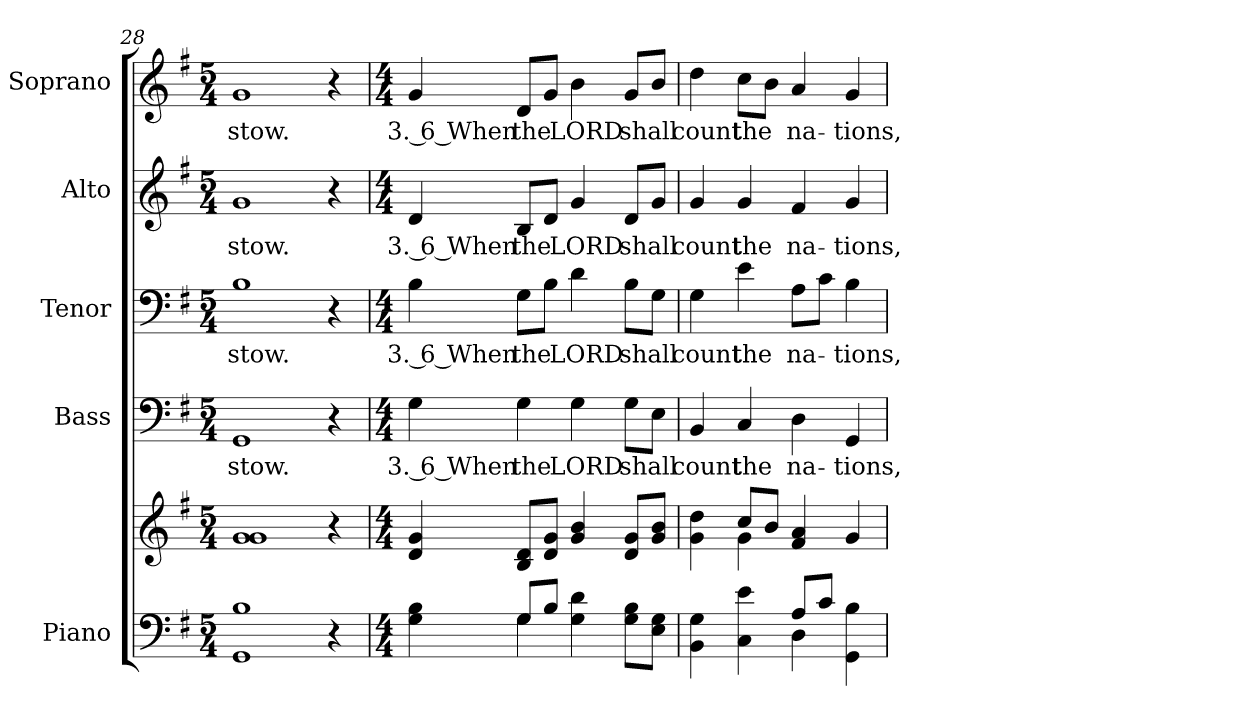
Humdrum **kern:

**kern	**kern	**kern	**text	**kern	**text	**kern	**text	**kern	**text
*part5	*part5	*part4	*part4	*part3	*part3	*part2	*part2	*part1	*part1
*staff6	*staff5	*staff4	*staff4	*staff3	*staff3	*staff2	*staff2	*staff1	*staff1
*I"Piano	*	*I"Bass	*	*I"Tenor	*	*I"Alto	*	*I"Soprano	*
*I'Pno.	*	*I'B.	*	*I'T.	*	*I'A.	*	*I'S.	*
*clefF4	*clefG2	*clefF4	*	*clefF4	*	*clefG2	*	*clefG2	*
*k[f#]	*k[f#]	*k[f#]	*	*k[f#]	*	*k[f#]	*	*k[f#]	*
*G:	*G:	*G:	*	*G:	*	*G:	*	*G:	*
*M5/4	*M5/4	*M5/4	*	*M5/4	*	*M5/4	*	*M5/4	*
=28	=28	=28	=28	=28	=28	=28	=28	=28	=28
!	!	!	!LO:LY:b:color=#000000	!	!	!	!	!	!
!	!	!	!	!	!LO:LY:b:color=#000000	!	!	!	!
!	!	!	!	!	!	!	!LO:LY:b:color=#000000	!	!
!	!	!	!	!	!	!	!	!	!LO:LY:b:color=#000000
1GGi 1Bi	1gi 1gi	1GGi	-stow.	1Bi	-stow.	1gi	-stow.	1gi	-stow.
4r	4r	4r	.	4r	.	4r	.	4r	.
=29	=29	=29	=29	=29	=29	=29	=29	=29	=29
*M4/4	*M4/4	*M4/4	*	*M4/4	*	*M4/4	*	*M4/4	*
*^	*	*	*	*	*	*	*	*	*
!	!	!	!	!LO:LY:b:color=#000000	!	!	!	!	!	!
!	!	!	!	!	!	!LO:LY:b:color=#000000	!	!	!	!
!	!	!	!	!	!	!	!	!LO:LY:b:color=#000000	!	!
!	!	!	!	!	!	!	!	!	!	!LO:LY:b:color=#000000
4Gi\ 4Bi	4ryy	4di/ 4gi	4Gi\	3. 6 When	4Bi\	3. 6 When	4di/	3. 6 When	4gi/	3. 6 When
!	!	!	!	!LO:LY:b:color=#000000	!	!	!	!	!	!
!	!	!	!	!	!	!LO:LY:b:color=#000000	!	!	!	!
!	!	!	!	!	!	!	!	!LO:LY:b:color=#000000	!	!
!	!	!	!	!	!	!	!	!	!	!LO:LY:b:color=#000000
8Gi/L	4Gi\	8Bi/ 8diL	4Gi\	the	8Gi\L	the	8Bi/L	the	8di/L	the
8Bi/J	.	8di/ 8giJ	.	.	8Bi\J	.	8di/J	.	8gi/J	.
!	!	!	!	!LO:LY:b:color=#000000	!	!	!	!	!	!
!	!	!	!	!	!	!LO:LY:b:color=#000000	!	!	!	!
!	!	!	!	!	!	!	!	!LO:LY:b:color=#000000	!	!
!	!	!	!	!	!	!	!	!	!	!LO:LY:b:color=#000000
4Gi\ 4di	2ryy	4gi/ 4bi	4Gi\	LORD	4di\	LORD	4gi/	LORD	4bi\	LORD
!	!	!	!	!LO:LY:b:color=#000000	!	!	!	!	!	!
!	!	!	!	!	!	!LO:LY:b:color=#000000	!	!	!	!
!	!	!	!	!	!	!	!	!LO:LY:b:color=#000000	!	!
!	!	!	!	!	!	!	!	!	!	!LO:LY:b:color=#000000
8Gi\ 8BiL	.	8di/ 8giL	8Gi\L	shall	8Bi\L	shall	8di/L	shall	8gi/L	shall
8Ei\ 8GiJ	.	8gi/ 8biJ	8Ei\J	.	8Gi\J	.	8gi/J	.	8bi/J	.
=30	=30	=30	=30	=30	=30	=30	=30	=30	=30	=30
*	*	*^	*	*	*	*	*	*	*	*
!	!	!	!	!	!LO:LY:b:color=#000000	!	!	!	!	!	!
!	!	!	!	!	!	!	!LO:LY:b:color=#000000	!	!	!	!
!	!	!	!	!	!	!	!	!	!LO:LY:b:color=#000000	!	!
!	!	!	!	!	!	!	!	!	!	!	!LO:LY:b:color=#000000
4BBi\ 4Gi	2ryy	4gi\ 4ddi	4ryy	4BBi/	count	4Gi\	count	4gi/	count	4ddi\	count
!	!	!	!	!	!LO:LY:b:color=#000000	!	!	!	!	!	!
!	!	!	!	!	!	!	!LO:LY:b:color=#000000	!	!	!	!
!	!	!	!	!	!	!	!	!	!LO:LY:b:color=#000000	!	!
!	!	!	!	!	!	!	!	!	!	!	!LO:LY:b:color=#000000
4Ci\ 4ei	.	8cci/L	4gi\	4Ci/	the	4ei\	the	4gi/	the	8cci\L	the
.	.	8bi/J	.	.	.	.	.	.	.	8bi\J	.
!	!	!	!	!	!LO:LY:b:color=#000000	!	!	!	!	!	!
!	!	!	!	!	!	!	!LO:LY:b:color=#000000	!	!	!	!
!	!	!	!	!	!	!	!	!	!LO:LY:b:color=#000000	!	!
!	!	!	!	!	!	!	!	!	!	!	!LO:LY:b:color=#000000
8Ai/L	4Di\	4f#i/ 4ai	2ryy	4Di\	na-	8Ai\L	na-	4f#i/	na-	4ai/	na-
8ci/J	.	.	.	.	.	8ci\J	.	.	.	.	.
!	!	!	!	!	!LO:LY:b:color=#000000	!	!	!	!	!	!
!	!	!	!	!	!	!	!LO:LY:b:color=#000000	!	!	!	!
!	!	!	!	!	!	!	!	!	!LO:LY:b:color=#000000	!	!
!	!	!	!	!	!	!	!	!	!	!	!LO:LY:b:color=#000000
4GGi\ 4Bi	4ryy	4gi/	.	4GGi/	-tions,	4Bi\	-tions,	4gi/	-tions,	4gi/	-tions,
*v	*v	*	*	*	*	*	*	*	*	*	*
*	*v	*v	*	*	*	*	*	*	*	*
=	=	=	=	=	=	=	=	=	=
*-	*-	*-	*-	*-	*-	*-	*-	*-	*-
